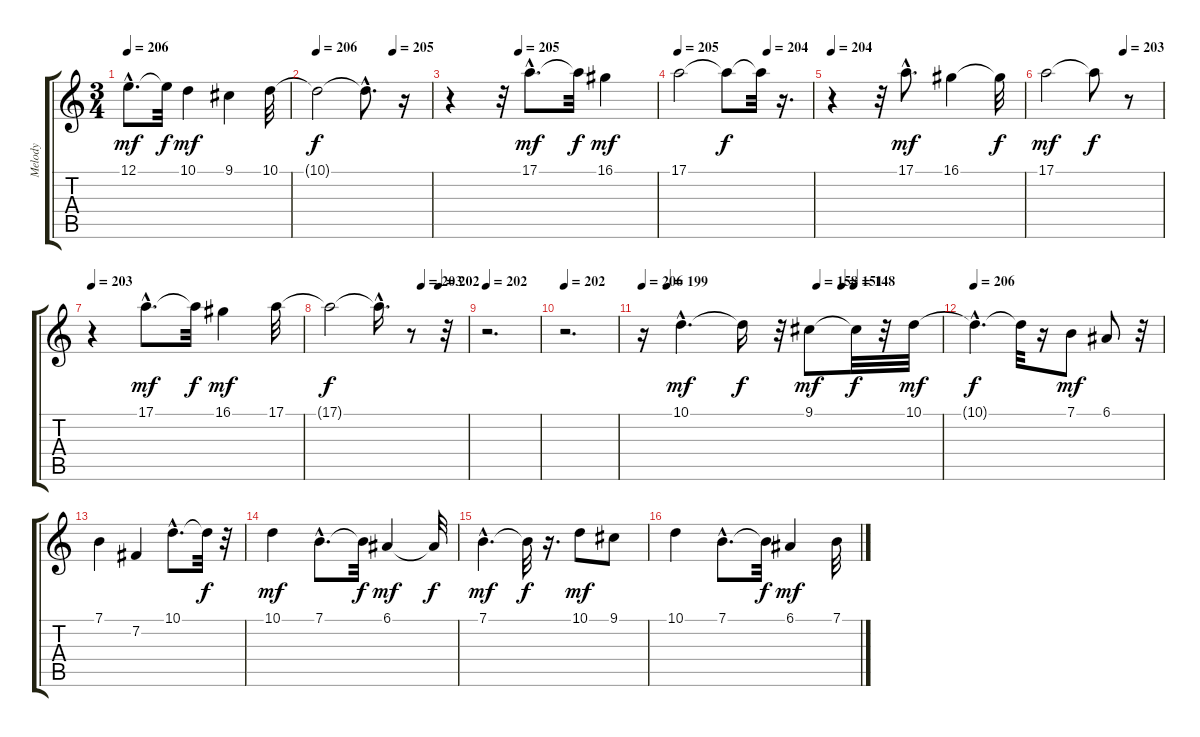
\track ("Melody" "Melody") {instrument panflute}
\staff {score tabs}
\tuning (E4 B3 G3 D3 A2 E2) {hide}
\ts (3 4)
\tempo 206
\clef g2
\ks c
12.1{hac}.8{d dy mf} 12.1{t}.32{dy f} 10.1.4{dy mf} 9.1.4 10.1.32 |
\tempo 206
\tempo (205 0.6666666666666666)
10.1{t}.2{dy f} 10.1{hac t}.8{d} r.16 |
\tempo (205 0.3333333333333333)
r.4 r.32 17.1{hac}.8{d dy mf} 17.1{t}.32{dy f} 16.1.4{dy mf} |
\tempo 205
\tempo (204 0.6666666666666666)
17.1.2 17.1{t}.8{dy f} 17.1{t}.32 r.16{d} |
\tempo 204
r.4 r.32 17.1{hac}.8{d dy mf} 16.1.4 16.1{t}.32{dy f} |
\tempo (203 0.6666666666666666)
17.1.2{dy mf} 17.1{t}.8{dy f} r.8 |
\tempo 203
r.4 17.1{hac}.8{d dy mf} 17.1{t}.32{dy f} 16.1.4{dy mf} 17.1.32 |
\tempo (203 0.6666666666666666)
\tempo (202 0.7916666666666666)
17.1{t}.2{dy f} 17.1{hac t}.16{d} r.8 r.32 |
\tempo 202
r.2{d} |
\tempo 202
r.2{d} |
\tempo 206
\tempo (199 0.08333333333333333)
\tempo (158 0.5833333333333334)
\tempo (151 0.6666666666666666)
\tempo (148 0.7083333333333334)
r.16 10.1{hac}.4{d dy mf} 10.1{t}.16{dy f} r.32 9.1.8{dy mf} 9.1{t}.32{dy f} r.32 10.1.32{dy mf} |
\tempo 206
10.1{hac t}.4{d dy f} 10.1{t}.32 r.16 7.1.8{dy mf} 6.1.8 r.32 |
7.1.4 7.2.4 10.1{hac}.8{d} 10.1{t}.32{dy f} r.32 |
10.1.4{dy mf} 7.1{hac}.8{d} 7.1{t}.32{dy f} 6.1.4{dy mf} 6.1{t}.32{dy f} |
7.1{hac}.4{d dy mf} 7.1{t}.32{dy f} r.16{d} 10.1.8{dy mf} 9.1.8 |
10.1.4 7.1{hac}.8{d} 7.1{t}.32{dy f} 6.1.4{dy mf} 7.1.32
